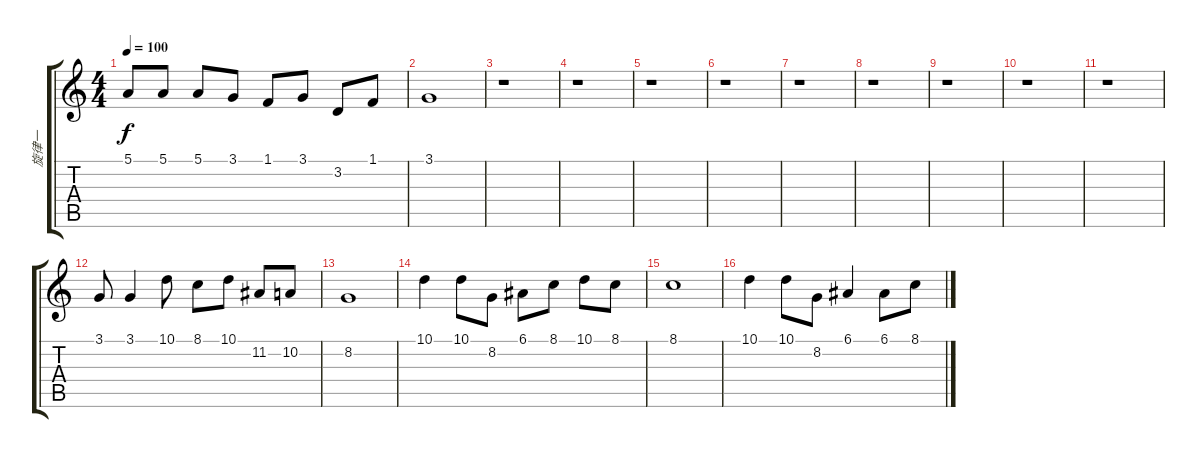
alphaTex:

\track ("旋律一" "旋律一") {instrument accordion}
\staff {score tabs}
\tuning (E4 B3 G3 D3 A2 E2) {hide}
\ts (4 4)
\tempo 100
\clef g2
\ks c
5.1.8{dy f} 5.1.8 5.1.8 3.1.8 1.1.8 3.1.8 3.2.8 1.1.8 |
3.1.1 |
r.1 |
r.1 |
r.1 |
r.1 |
r.1 |
r.1 |
r.1 |
r.1 |
r.1 |
3.1.8 3.1.4 10.1.8 8.1.8 10.1.8 11.2.8 10.2.8 |
8.2.1 |
10.1.4 10.1.8 8.2.8 6.1.8 8.1.8 10.1.8 8.1.8 |
8.1.1 |
10.1.4 10.1.8 8.2.8 6.1.4 6.1.8 8.1.8
